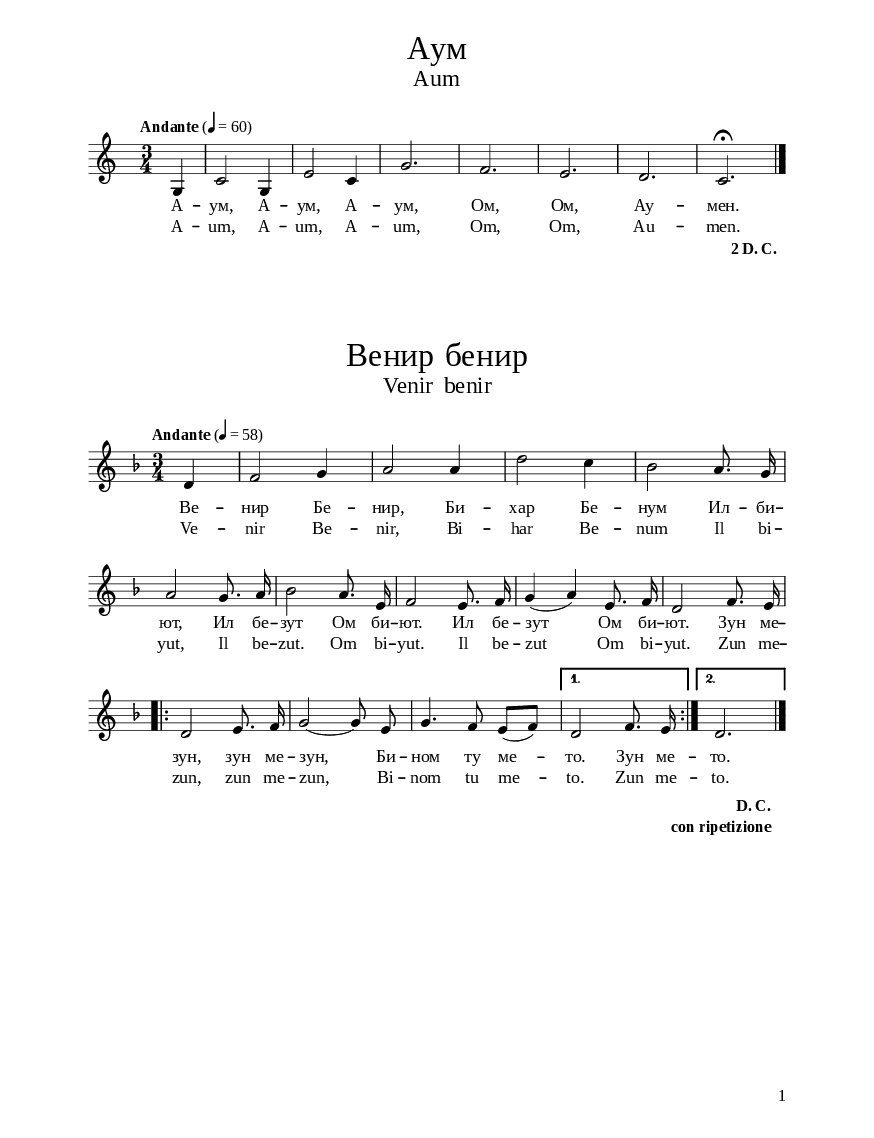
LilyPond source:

\version "2.20.0"

\paper {
  #(set-paper-size "a5")
}

\bookpart {
\paper {
  print-all-headers = ##t
  print-page-number = ##t
  print-first-page-number = ##t

  % put page numbers on the bottom
  oddHeaderMarkup = \markup ""
  evenHeaderMarkup = \markup ""
  oddFooterMarkup = \markup
    \fill-line {
      ""
      \on-the-fly #print-page-number-check-first \fromproperty #'page:page-number-string
    }
  evenFooterMarkup = \markup
    \fill-line {
      \on-the-fly #print-page-number-check-first \fromproperty #'page:page-number-string
      ""
    }

  left-margin = 1.5\cm
  right-margin = 1.5\cm
  top-margin = 1.6\cm
  bottom-margin = 1.2\cm
  ragged-bottom = ##t % do not spread the staves to fill the whole vertical space

  % change lyrics and titles font (affects notes also)
  fonts =
    #(make-pango-font-tree
     "Times New Roman"
     "DejaVu Sans"
     "DejaVu Sans Mono"
     (/ (* staff-height pt) 3.6))

  % change distance between staves
  system-system-spacing =
    #'((basic-distance . 12)
       (minimum-distance . 6)
       (padding . 1)
       (stretchability . 12))
}

\header {
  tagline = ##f
}

\score{
  \layout { 
    indent = 0.0\cm % remove first line indentation
    ragged-last = ##f % do not spread last line to fill the whole space
    \context {
      \Score
      \omit BarNumber %remove bar numbers
    } % context

    \context { % change staff size
      \Staff
      fontSize = #+0 % affects notes size only
      \override StaffSymbol #'staff-space = #(magstep -3)
      \override StaffSymbol #'thickness = #0.5
      \override BarLine #'hair-thickness = #1
      %\override StaffSymbol #'ledger-line-thickness = #'(0 . 0)
    }

    \context { % adjust space between staff and lyrics and between the two lyric lines
      \Lyrics
      \override VerticalAxisGroup.nonstaff-relatedstaff-spacing = #'(
        (basic-distance . 4.5)
        (minimum-distance . 5)
      )
      \override VerticalAxisGroup.nonstaff-nonstaff-spacing = #'((minimum-distance . 2))
    }
  } % layout

  \new Voice \absolute {
    
     \clef treble
      \key c \major
      \time 3/4
      %\tempo "Moderato" 8 = 160
      \tempo \markup {
        % make tempo note smaller
        \concat {
          "Andante" \normal-text { " (" }
          \teeny \general-align #Y #DOWN \note #"4" #0.8
          \normal-text { " = 60)" }
        }
      }
      \autoBeamOff
 \partial 4
  
  g4 |  c'2 g4 | e'2 c'4 | g'2. |  f'2. | e'2. | d'2. | c'2. \fermata | \bar "|."
  }
  
  \addlyrics { А -- ум, А
  -- ум, А -- ум, Ом, Ом, Ау -- мен. }
  
  \addlyrics { A -- um, A --
  um, A -- um, Om, Om, Au -- men.}
  
  \header {
    title = \markup \column \normal-text \fontsize #2.5 {
              \center-align
              \line { Аум }
              \vspace #-0.6
              \center-align
              \line \fontsize #-3 { Aum }
              \vspace #-0.8
              \center-align
              \line \fontsize #-3 { " " }
            }
  }
  
  \midi{}

} % score

\markup \halign #-26.7 \raise #2.8 \override #'(baseline-skip . 2) {
      \column  {
        \line \right-align {
          \bold  { "2 D. C." }
        }
        \line { " " }
        \line { " " }
        \line { " " }
        \line { " " }
      }
    }

  \score{
    \layout {
      indent = 0.0\cm % remove first line indentation
      %  ragged-last = ##t % do not spread last line to fill the whole space
      \context {
        \Score
        \omit BarNumber %remove bar numbers
      } % context

      \context {
        % change staff size
        \Staff
        fontSize = #+0 % affects notes size only
        \override StaffSymbol #'staff-space = #(magstep -3)
        \override StaffSymbol #'thickness = #0.5
        \override BarLine #'hair-thickness = #1
        %\override StaffSymbol #'ledger-line-thickness = #'(0 . 0)
      }

      \context {
        % adjust space between staff and lyrics and between the two lyric lines
        \Lyrics
        \override VerticalAxisGroup.nonstaff-relatedstaff-spacing = #'((basic-distance . 4.5))
        \override VerticalAxisGroup.nonstaff-nonstaff-spacing = #'((minimum-distance . 2))
      }
    } % layout

    \new Voice \absolute {
      \clef treble
      \key d \minor
      \time 3/4
      %\tempo "Moderato" 8 = 160
      \tempo \markup {
        % make tempo note smaller
        \concat {
          "Andante" \normal-text { " (" }
          \teeny \general-align #Y #DOWN \note #"4" #0.8
          \normal-text { " = 58)" }
        }
      }
      \autoBeamOff

      \partial 4
      d'4 | f'2 g'4 | a'2 a'4 | d''2 c''4 | bes'2 a'8. g'16 \break |

      a'2 g'8. a'16 | bes'2 a'8. e'16 | f'2 e'8. f'16 | g'4 ( a' ) e'8. f'16 |  d'2 f'8. e'16 \break |

      \repeat volta 2 { d'2 e'8. f'16 | g'2 ~ g'8 e' | g'4. f'8 e' [( f' )] |} \alternative { { d'2 f'8. e'16  | } { d'2. \break | \bar "|."} }
    }

    \addlyrics {
      Ве -- нир Бе
      -- нир, Би -- хар Бе -- нум Ил -- би -- ют, Ил
      бе -- зут Ом би -- ют. Ил бе -- зут Ом би --
      ют. Зун ме -- зун, зун ме -- зун, Би -- ном ту
      ме -- то. Зун ме -- то.
    }

    \addlyrics {
      Ve -- nir Be --
      nir, Bi -- har Be -- num Il bi -- yut, Il be -- zut. Om bi --
      yut. Il be -- zut Om bi -- yut. Zun me -- zun, zun me --
      zun, Bi -- nom tu me -- to. Zun me -- to.}

      \header {
        title = \markup \column \normal-text \fontsize #2.5 {
          \center-align
          \line { Венир бенир }
          \vspace #-0.6
          \center-align
          \line \fontsize #-3 { Venir benir }
          \vspace #-0.8
          \center-align
          \line \fontsize #-3 { " " }
        }
      }

      \midi{}

    } % score

        \markup \halign #-12.7 \raise #2.8 \override #'(baseline-skip . 2) {
        \column  {
          \line  \right-align {
            \bold  { "D. C." }
          }
          \line \right-align {
            \bold { "con ripetizione" }
          }
        }
      }

% include foreign translation(s) of the song
%\include "lyrics_de/lyrics_de_file_name.ly"

} % bookpart
